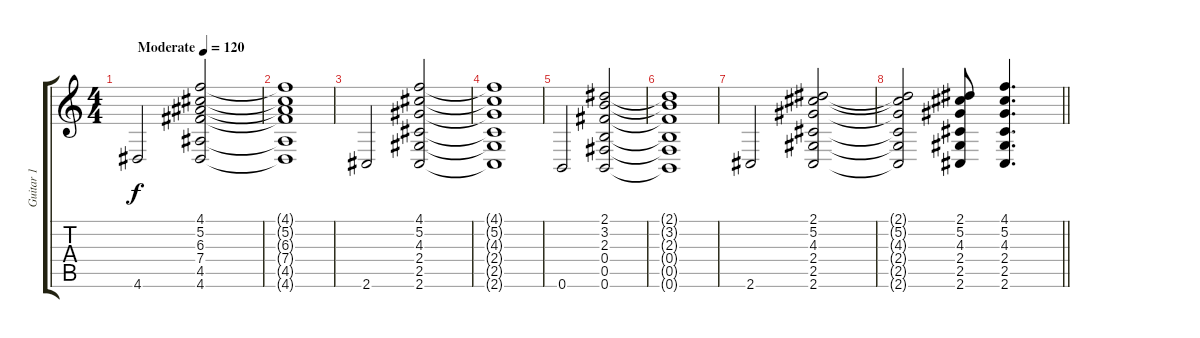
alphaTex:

\track ("Guitar 1" "Guitar 1") {instrument distortionguitar}
\staff {score tabs}
\tuning (Db4 Ab3 E3 B2 Gb2 B1) {hide}
\ts (4 4)
\tempo (120 "Moderate")
\clef g2
\ks c
4.6.2{dy f instrument distortionguitar} (4.1 5.2 6.3 7.4 4.5 4.6).2 |
(4.1{t} 5.2{t} 6.3{t} 7.4{t} 4.5{t} 4.6{t}).1 |
2.6.2 (4.1 5.2 4.3 2.4 2.5 2.6).2 |
(4.1{t} 5.2{t} 4.3{t} 2.4{t} 2.5{t} 2.6{t}).1 |
0.6.2 (2.1 3.2 2.3 0.4 0.5 0.6).2 |
(2.1{t} 3.2{t} 2.3{t} 0.4{t} 0.5{t} 0.6{t}).1 |
2.6.2 (2.1 5.2 4.3 2.4 2.5 2.6).2 |
\barLineRight lightlight
(2.1{t} 5.2{t} 4.3{t} 2.4{t} 2.5{t} 2.6{t}).2 (2.1 5.2 4.3 2.4 2.5 2.6).8 (4.1 5.2 4.3 2.4 2.5 2.6).4{d}
